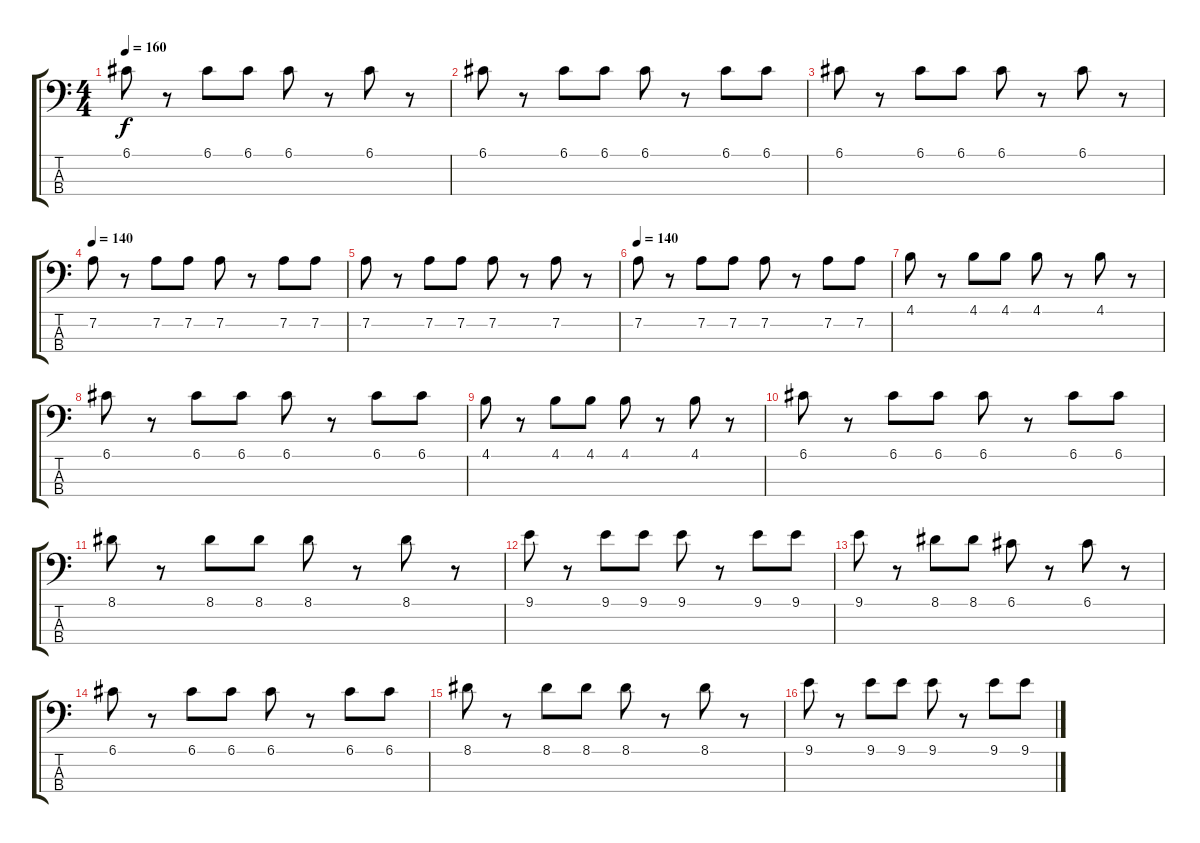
\track "" {instrument electricbassfinger}
\staff {score tabs}
\tuning (G2 D2 A1 E1) {hide}
\ts (4 4)
\tempo 160
\clef f4
\ks c
6.1.8{dy f} r.8 6.1.8 6.1.8 6.1.8 r.8 6.1.8 r.8 |
6.1.8 r.8 6.1.8 6.1.8 6.1.8 r.8 6.1.8 6.1.8 |
6.1.8 r.8 6.1.8 6.1.8 6.1.8 r.8 6.1.8 r.8 |
\tempo 140
7.2.8 r.8 7.2.8 7.2.8 7.2.8 r.8 7.2.8 7.2.8 |
7.2.8 r.8 7.2.8 7.2.8 7.2.8 r.8 7.2.8 r.8 |
\tempo 140
7.2.8 r.8 7.2.8 7.2.8 7.2.8 r.8 7.2.8 7.2.8 |
4.1.8 r.8 4.1.8 4.1.8 4.1.8 r.8 4.1.8 r.8 |
6.1.8 r.8 6.1.8 6.1.8 6.1.8 r.8 6.1.8 6.1.8 |
4.1.8 r.8 4.1.8 4.1.8 4.1.8 r.8 4.1.8 r.8 |
6.1.8 r.8 6.1.8 6.1.8 6.1.8 r.8 6.1.8 6.1.8 |
8.1.8 r.8 8.1.8 8.1.8 8.1.8 r.8 8.1.8 r.8 |
9.1.8 r.8 9.1.8 9.1.8 9.1.8 r.8 9.1.8 9.1.8 |
9.1.8 r.8 8.1.8 8.1.8 6.1.8 r.8 6.1.8 r.8 |
6.1.8 r.8 6.1.8 6.1.8 6.1.8 r.8 6.1.8 6.1.8 |
8.1.8 r.8 8.1.8 8.1.8 8.1.8 r.8 8.1.8 r.8 |
9.1.8 r.8 9.1.8 9.1.8 9.1.8 r.8 9.1.8 9.1.8
